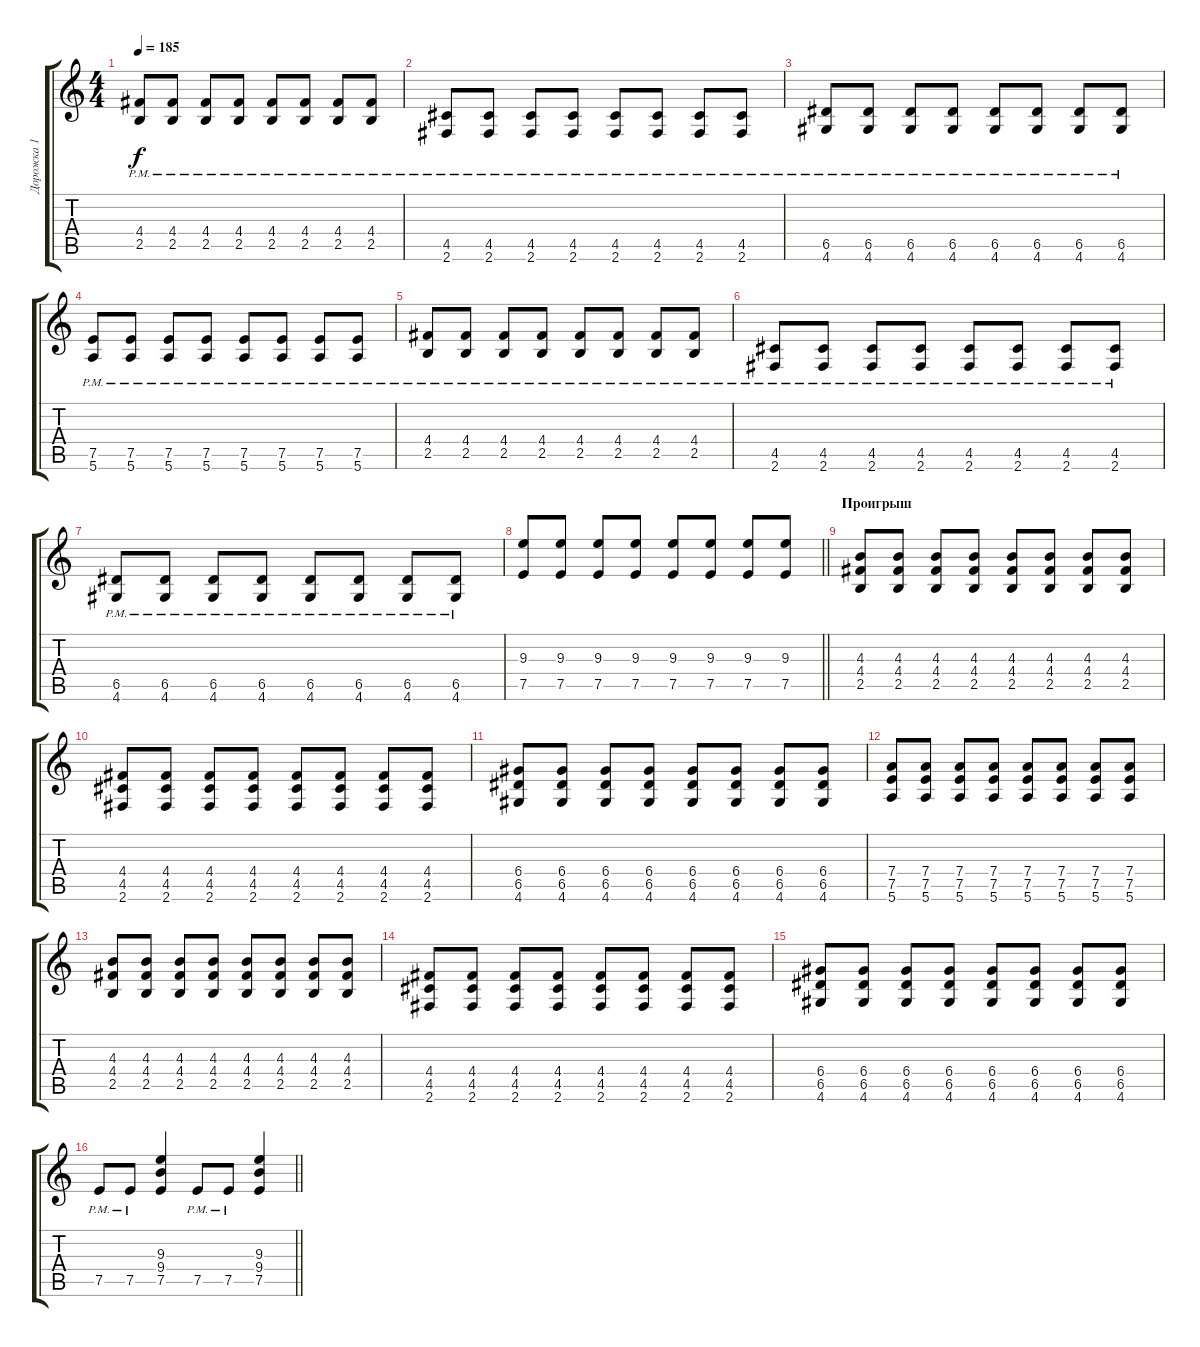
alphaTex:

\track ("Дорожка 1" "Дорожка 1") {instrument distortionguitar}
\staff {score tabs}
\tuning (E4 B3 G3 D3 A2 E2) {hide}
\ts (4 4)
\tempo 185
\clef g2
\ks c
(4.4{pm} 2.5{pm}).8{dy f} (4.4{pm} 2.5{pm}).8 (4.4{pm} 2.5{pm}).8 (4.4{pm} 2.5{pm}).8 (4.4{pm} 2.5{pm}).8 (4.4{pm} 2.5{pm}).8 (4.4{pm} 2.5{pm}).8 (4.4{pm} 2.5{pm}).8 |
(4.5{pm} 2.6{pm}).8 (4.5{pm} 2.6{pm}).8 (4.5{pm} 2.6{pm}).8 (4.5{pm} 2.6{pm}).8 (4.5{pm} 2.6{pm}).8 (4.5{pm} 2.6{pm}).8 (4.5{pm} 2.6{pm}).8 (4.5{pm} 2.6{pm}).8 |
(6.5{pm} 4.6{pm}).8 (6.5{pm} 4.6{pm}).8 (6.5{pm} 4.6{pm}).8 (6.5{pm} 4.6{pm}).8 (6.5{pm} 4.6{pm}).8 (6.5{pm} 4.6{pm}).8 (6.5{pm} 4.6{pm}).8 (6.5{pm} 4.6{pm}).8 |
(7.5{pm} 5.6{pm}).8 (7.5{pm} 5.6{pm}).8 (7.5{pm} 5.6{pm}).8 (7.5{pm} 5.6{pm}).8 (7.5{pm} 5.6{pm}).8 (7.5{pm} 5.6{pm}).8 (7.5{pm} 5.6{pm}).8 (7.5{pm} 5.6{pm}).8 |
(4.4{pm} 2.5{pm}).8 (4.4{pm} 2.5{pm}).8 (4.4{pm} 2.5{pm}).8 (4.4{pm} 2.5{pm}).8 (4.4{pm} 2.5{pm}).8 (4.4{pm} 2.5{pm}).8 (4.4{pm} 2.5{pm}).8 (4.4{pm} 2.5{pm}).8 |
(4.5{pm} 2.6{pm}).8 (4.5{pm} 2.6{pm}).8 (4.5{pm} 2.6{pm}).8 (4.5{pm} 2.6{pm}).8 (4.5{pm} 2.6{pm}).8 (4.5{pm} 2.6{pm}).8 (4.5{pm} 2.6{pm}).8 (4.5{pm} 2.6{pm}).8 |
(6.5{pm} 4.6{pm}).8 (6.5{pm} 4.6{pm}).8 (6.5{pm} 4.6{pm}).8 (6.5{pm} 4.6{pm}).8 (6.5{pm} 4.6{pm}).8 (6.5{pm} 4.6{pm}).8 (6.5{pm} 4.6{pm}).8 (6.5{pm} 4.6{pm}).8 |
\barLineRight lightlight
(9.3 7.5).8 (9.3 7.5).8 (9.3 7.5).8 (9.3 7.5).8 (9.3 7.5).8 (9.3 7.5).8 (9.3 7.5).8 (9.3 7.5).8 |
\section ("" "Проигрыш")
(4.3 4.4 2.5).8{instrument distortionguitar} (4.3 4.4 2.5).8 (4.3 4.4 2.5).8 (4.3 4.4 2.5).8 (4.3 4.4 2.5).8 (4.3 4.4 2.5).8 (4.3 4.4 2.5).8 (4.3 4.4 2.5).8 |
(4.4 4.5 2.6).8 (4.4 4.5 2.6).8 (4.4 4.5 2.6).8 (4.4 4.5 2.6).8 (4.4 4.5 2.6).8 (4.4 4.5 2.6).8 (4.4 4.5 2.6).8 (4.4 4.5 2.6).8 |
(6.4 6.5 4.6).8 (6.4 6.5 4.6).8 (6.4 6.5 4.6).8 (6.4 6.5 4.6).8 (6.4 6.5 4.6).8 (6.4 6.5 4.6).8 (6.4 6.5 4.6).8 (6.4 6.5 4.6).8 |
(7.4 7.5 5.6).8 (7.4 7.5 5.6).8 (7.4 7.5 5.6).8 (7.4 7.5 5.6).8 (7.4 7.5 5.6).8 (7.4 7.5 5.6).8 (7.4 7.5 5.6).8 (7.4 7.5 5.6).8 |
(4.3 4.4 2.5).8 (4.3 4.4 2.5).8 (4.3 4.4 2.5).8 (4.3 4.4 2.5).8 (4.3 4.4 2.5).8 (4.3 4.4 2.5).8 (4.3 4.4 2.5).8 (4.3 4.4 2.5).8 |
(4.4 4.5 2.6).8 (4.4 4.5 2.6).8 (4.4 4.5 2.6).8 (4.4 4.5 2.6).8 (4.4 4.5 2.6).8 (4.4 4.5 2.6).8 (4.4 4.5 2.6).8 (4.4 4.5 2.6).8 |
(6.4 6.5 4.6).8 (6.4 6.5 4.6).8 (6.4 6.5 4.6).8 (6.4 6.5 4.6).8 (6.4 6.5 4.6).8 (6.4 6.5 4.6).8 (6.4 6.5 4.6).8 (6.4 6.5 4.6).8 |
\barLineRight lightlight
7.5{pm}.8 7.5{pm}.8 (9.3 9.4 7.5).4 7.5{pm}.8 7.5{pm}.8 (9.3 9.4 7.5).4
